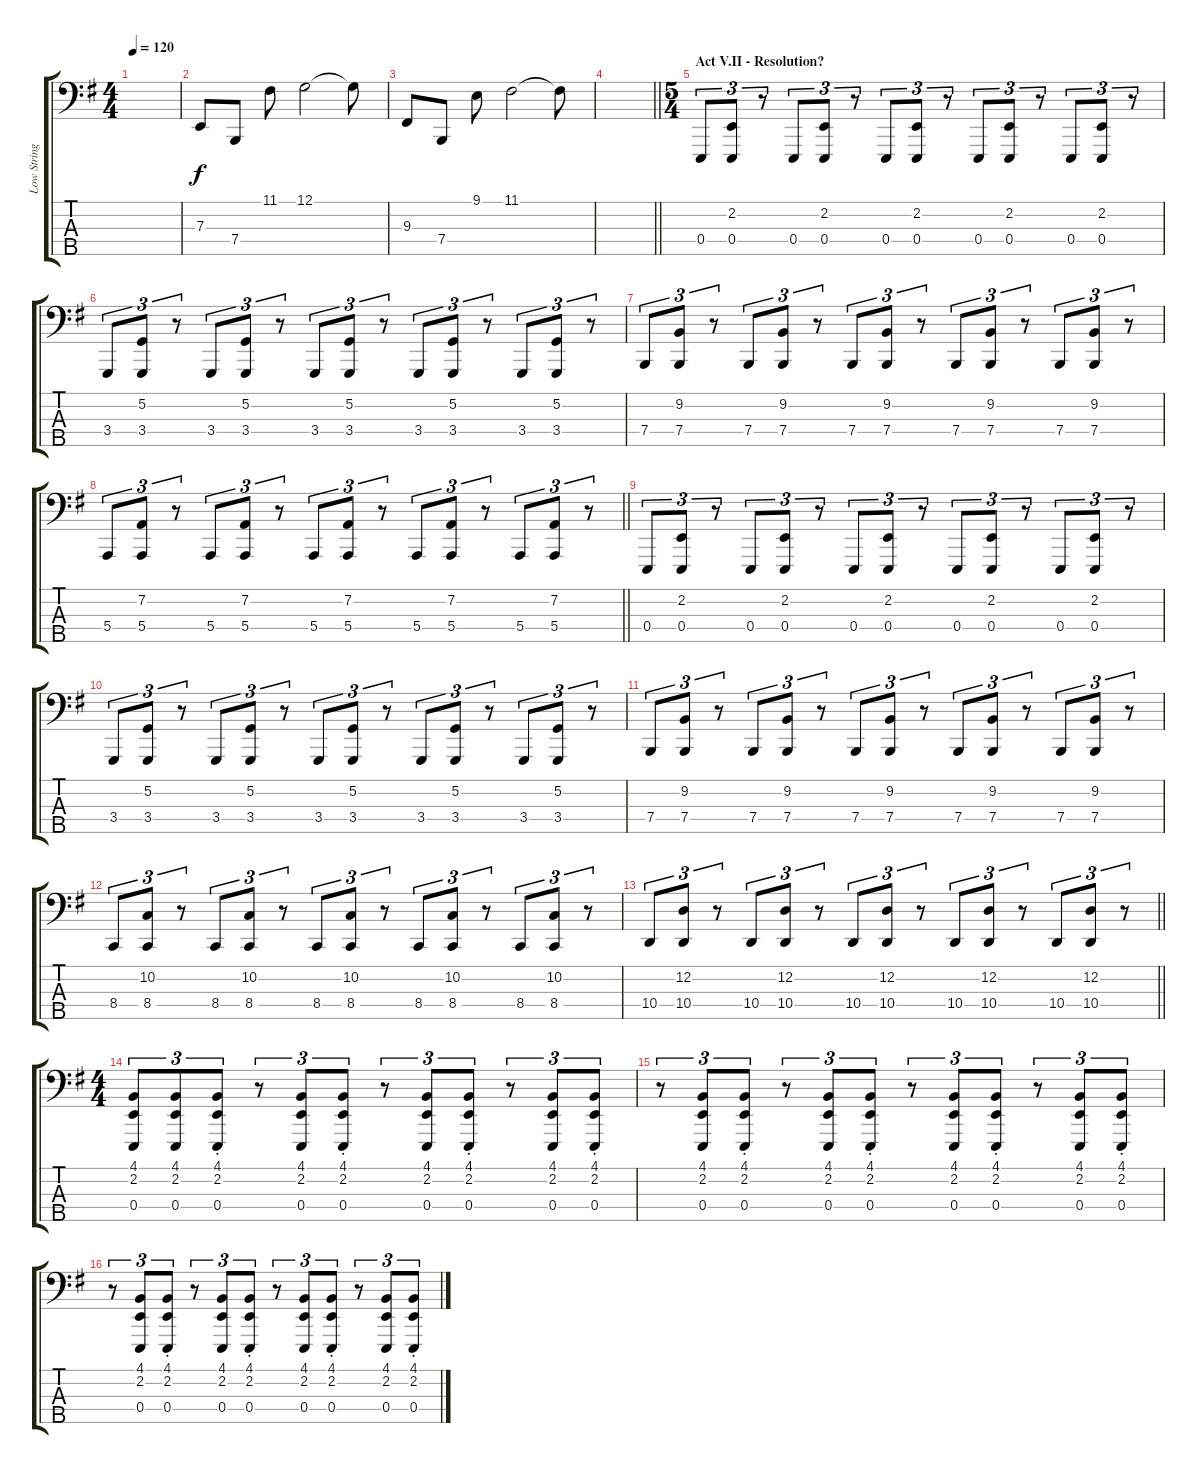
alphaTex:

\track ("Low Strings Standard" "Low String") {instrument stringensemble1}
\staff {score tabs}
\tuning (G2 D2 A1 E1 B0) {hide}
\ts (4 4)
\tempo 120
\clef f4
\ks eminor
|
7.3.8{volume 13} 7.4.8 11.1.8 12.1.2 12.1{t}.8 |
9.3.8 7.4.8 9.1.8 11.1.2 11.1{t}.8 |
\barLineRight lightlight
|
\ts (5 4)
\section ("" "Act V.II - Resolution?")
0.4.8{tu (3 2) volume 16} (2.2 0.4).8{tu (3 2)} r.8{tu (3 2)} 0.4.8{tu (3 2)} (2.2 0.4).8{tu (3 2)} r.8{tu (3 2)} 0.4.8{tu (3 2)} (2.2 0.4).8{tu (3 2)} r.8{tu (3 2)} 0.4.8{tu (3 2)} (2.2 0.4).8{tu (3 2)} r.8{tu (3 2)} 0.4.8{tu (3 2)} (2.2 0.4).8{tu (3 2)} r.8{tu (3 2)} |
3.4.8{tu (3 2)} (5.2 3.4).8{tu (3 2)} r.8{tu (3 2)} 3.4.8{tu (3 2)} (5.2 3.4).8{tu (3 2)} r.8{tu (3 2)} 3.4.8{tu (3 2)} (5.2 3.4).8{tu (3 2)} r.8{tu (3 2)} 3.4.8{tu (3 2)} (5.2 3.4).8{tu (3 2)} r.8{tu (3 2)} 3.4.8{tu (3 2)} (5.2 3.4).8{tu (3 2)} r.8{tu (3 2)} |
7.4.8{tu (3 2)} (9.2 7.4).8{tu (3 2)} r.8{tu (3 2)} 7.4.8{tu (3 2)} (9.2 7.4).8{tu (3 2)} r.8{tu (3 2)} 7.4.8{tu (3 2)} (9.2 7.4).8{tu (3 2)} r.8{tu (3 2)} 7.4.8{tu (3 2)} (9.2 7.4).8{tu (3 2)} r.8{tu (3 2)} 7.4.8{tu (3 2)} (9.2 7.4).8{tu (3 2)} r.8{tu (3 2)} |
\barLineRight lightlight
5.4.8{tu (3 2)} (7.2 5.4).8{tu (3 2)} r.8{tu (3 2)} 5.4.8{tu (3 2)} (7.2 5.4).8{tu (3 2)} r.8{tu (3 2)} 5.4.8{tu (3 2)} (7.2 5.4).8{tu (3 2)} r.8{tu (3 2)} 5.4.8{tu (3 2)} (7.2 5.4).8{tu (3 2)} r.8{tu (3 2)} 5.4.8{tu (3 2)} (7.2 5.4).8{tu (3 2)} r.8{tu (3 2)} |
0.4.8{tu (3 2)} (2.2 0.4).8{tu (3 2)} r.8{tu (3 2)} 0.4.8{tu (3 2)} (2.2 0.4).8{tu (3 2)} r.8{tu (3 2)} 0.4.8{tu (3 2)} (2.2 0.4).8{tu (3 2)} r.8{tu (3 2)} 0.4.8{tu (3 2)} (2.2 0.4).8{tu (3 2)} r.8{tu (3 2)} 0.4.8{tu (3 2)} (2.2 0.4).8{tu (3 2)} r.8{tu (3 2)} |
3.4.8{tu (3 2)} (5.2 3.4).8{tu (3 2)} r.8{tu (3 2)} 3.4.8{tu (3 2)} (5.2 3.4).8{tu (3 2)} r.8{tu (3 2)} 3.4.8{tu (3 2)} (5.2 3.4).8{tu (3 2)} r.8{tu (3 2)} 3.4.8{tu (3 2)} (5.2 3.4).8{tu (3 2)} r.8{tu (3 2)} 3.4.8{tu (3 2)} (5.2 3.4).8{tu (3 2)} r.8{tu (3 2)} |
7.4.8{tu (3 2)} (9.2 7.4).8{tu (3 2)} r.8{tu (3 2)} 7.4.8{tu (3 2)} (9.2 7.4).8{tu (3 2)} r.8{tu (3 2)} 7.4.8{tu (3 2)} (9.2 7.4).8{tu (3 2)} r.8{tu (3 2)} 7.4.8{tu (3 2)} (9.2 7.4).8{tu (3 2)} r.8{tu (3 2)} 7.4.8{tu (3 2)} (9.2 7.4).8{tu (3 2)} r.8{tu (3 2)} |
8.4.8{tu (3 2)} (10.2 8.4).8{tu (3 2)} r.8{tu (3 2)} 8.4.8{tu (3 2)} (10.2 8.4).8{tu (3 2)} r.8{tu (3 2)} 8.4.8{tu (3 2)} (10.2 8.4).8{tu (3 2)} r.8{tu (3 2)} 8.4.8{tu (3 2)} (10.2 8.4).8{tu (3 2)} r.8{tu (3 2)} 8.4.8{tu (3 2)} (10.2 8.4).8{tu (3 2)} r.8{tu (3 2)} |
\barLineRight lightlight
10.4.8{tu (3 2)} (12.2 10.4).8{tu (3 2)} r.8{tu (3 2)} 10.4.8{tu (3 2)} (12.2 10.4).8{tu (3 2)} r.8{tu (3 2)} 10.4.8{tu (3 2)} (12.2 10.4).8{tu (3 2)} r.8{tu (3 2)} 10.4.8{tu (3 2)} (12.2 10.4).8{tu (3 2)} r.8{tu (3 2)} 10.4.8{tu (3 2)} (12.2 10.4).8{tu (3 2)} r.8{tu (3 2)} |
\ts (4 4)
(4.1 2.2 0.4).8{tu (3 2) balance 8} (4.1 2.2 0.4).8{tu (3 2)} (4.1 2.2{st} 0.4).8{tu (3 2)} r.8{tu (3 2)} (4.1 2.2 0.4).8{tu (3 2)} (4.1 2.2{st} 0.4{st}).8{tu (3 2)} r.8{tu (3 2)} (4.1 2.2 0.4).8{tu (3 2)} (4.1 2.2{st} 0.4{st}).8{tu (3 2)} r.8{tu (3 2)} (4.1 2.2 0.4).8{tu (3 2)} (4.1 2.2{st} 0.4{st}).8{tu (3 2)} |
r.8{tu (3 2)} (4.1 2.2 0.4).8{tu (3 2)} (4.1 2.2{st} 0.4{st}).8{tu (3 2)} r.8{tu (3 2)} (4.1 2.2 0.4).8{tu (3 2)} (4.1 2.2{st} 0.4{st}).8{tu (3 2)} r.8{tu (3 2)} (4.1 2.2 0.4).8{tu (3 2)} (4.1 2.2{st} 0.4{st}).8{tu (3 2)} r.8{tu (3 2)} (4.1 2.2 0.4).8{tu (3 2)} (4.1 2.2{st} 0.4{st}).8{tu (3 2)} |
r.8{tu (3 2)} (4.1 2.2 0.4).8{tu (3 2)} (4.1 2.2{st} 0.4{st}).8{tu (3 2)} r.8{tu (3 2)} (4.1 2.2 0.4).8{tu (3 2)} (4.1 2.2{st} 0.4{st}).8{tu (3 2)} r.8{tu (3 2)} (4.1 2.2 0.4).8{tu (3 2)} (4.1 2.2{st} 0.4{st}).8{tu (3 2)} r.8{tu (3 2)} (4.1 2.2 0.4).8{tu (3 2)} (4.1 2.2{st} 0.4{st}).8{tu (3 2)}
